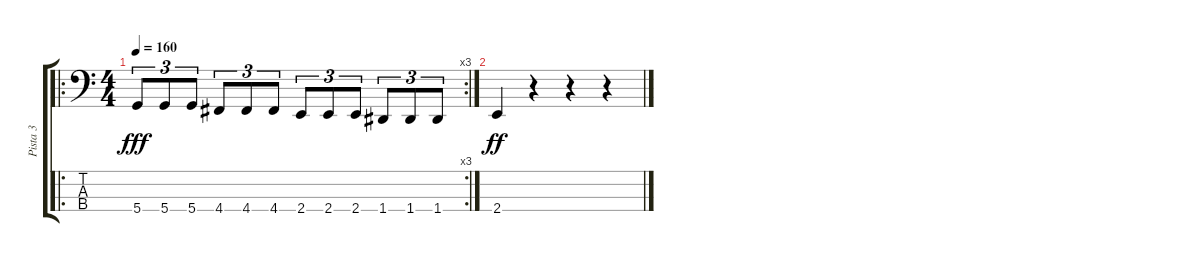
\track ("Pista 3" "Pista 3") {instrument electricbasspick}
\staff {score tabs}
\tuning (F2 C2 G1 D1) {hide}
\ro
\rc 3
\ts (4 4)
\tempo 160
\clef f4
\ks c
5.4.8{tu (3 2) dy fff} 5.4.8{tu (3 2)} 5.4.8{tu (3 2)} 4.4.8{tu (3 2)} 4.4.8{tu (3 2)} 4.4.8{tu (3 2)} 2.4.8{tu (3 2)} 2.4.8{tu (3 2)} 2.4.8{tu (3 2)} 1.4.8{tu (3 2)} 1.4.8{tu (3 2)} 1.4.8{tu (3 2)} |
2.4.4{dy ff} r.4 r.4 r.4
